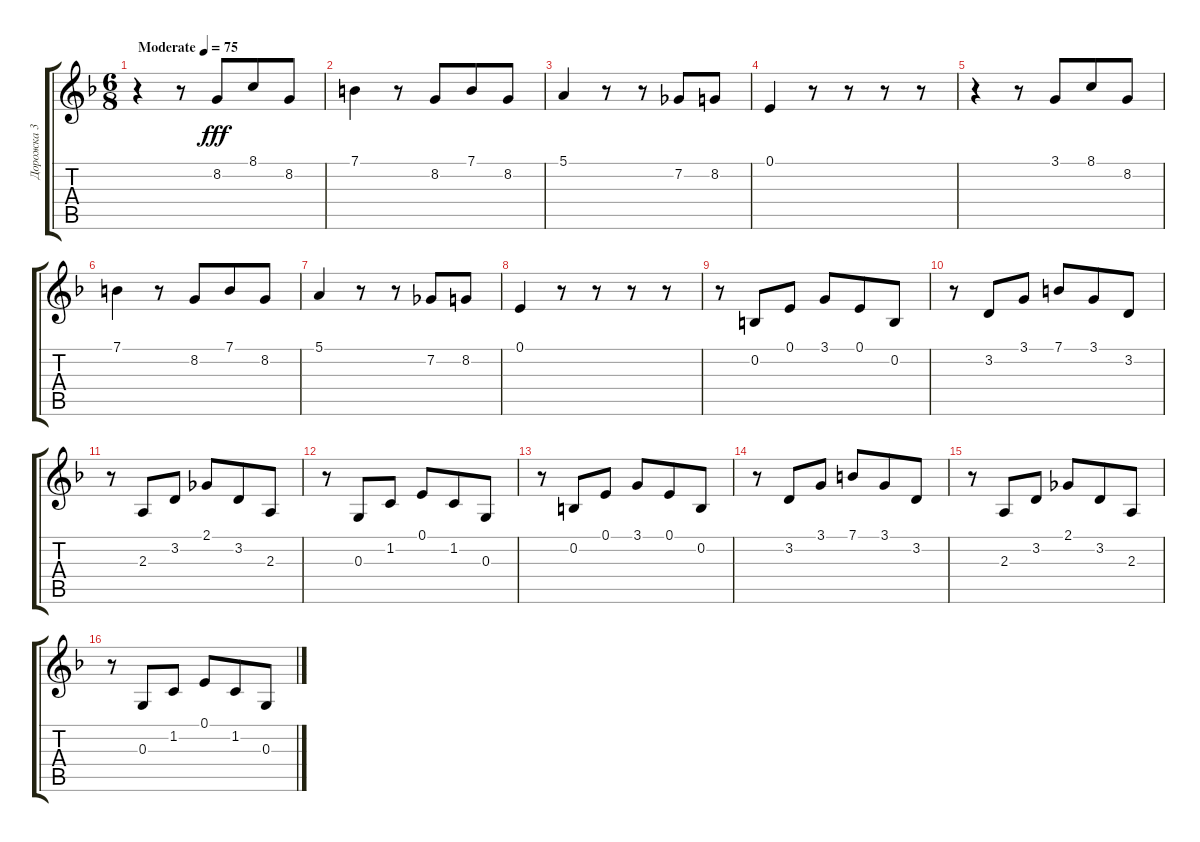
\track ("Дорожка 3" "Дорожка 3") {instrument viola}
\staff {score tabs}
\tuning (E4 B3 G3 D3 A2 E2) {hide}
\ts (6 8)
\tempo (75 "Moderate")
\clef g2
\ks f
r.4{dy fff instrument viola} r.8 8.2.8 8.1.8 8.2.8 |
7.1.4 r.8 8.2.8 7.1.8 8.2.8 |
5.1.4 r.8 r.8 7.2.8 8.2.8 |
0.1.4 r.8 r.8 r.8 r.8 |
r.4 r.8 3.1.8 8.1.8 8.2.8 |
7.1.4 r.8 8.2.8 7.1.8 8.2.8 |
5.1.4 r.8 r.8 7.2.8 8.2.8 |
0.1.4 r.8 r.8 r.8 r.8 |
r.8 0.2.8 0.1.8 3.1.8 0.1.8 0.2.8 |
r.8 3.2.8 3.1.8 7.1.8 3.1.8 3.2.8 |
r.8 2.3.8 3.2.8 2.1.8 3.2.8 2.3.8 |
r.8 0.3.8 1.2.8 0.1.8 1.2.8 0.3.8 |
r.8 0.2.8 0.1.8 3.1.8 0.1.8 0.2.8 |
r.8 3.2.8 3.1.8 7.1.8 3.1.8 3.2.8 |
r.8 2.3.8 3.2.8 2.1.8 3.2.8 2.3.8 |
r.8 0.3.8 1.2.8 0.1.8 1.2.8 0.3.8
